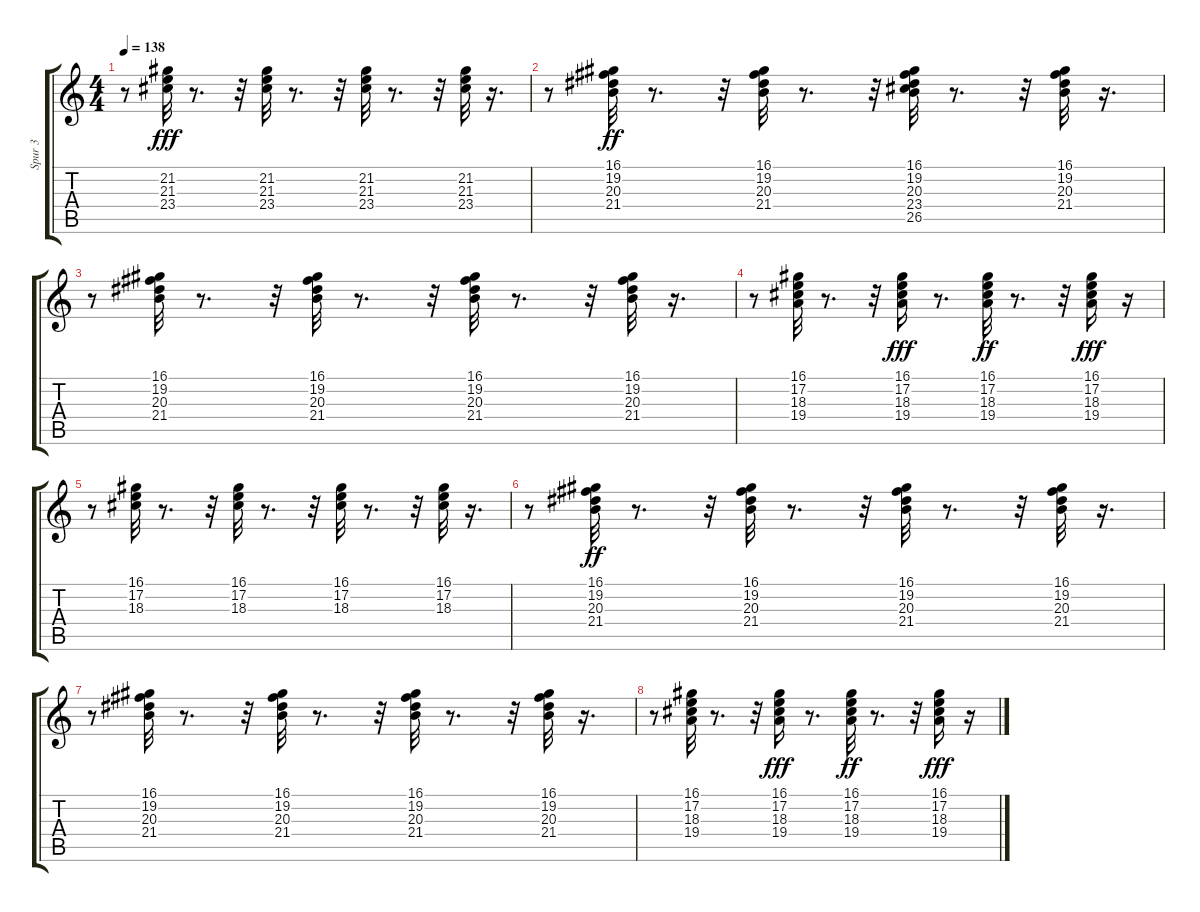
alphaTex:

\track ("Spur 3" "Spur 3") {instrument rockorgan}
\staff {score tabs}
\tuning (E4 B3 G3 D3 A2 E2) {hide}
\ts (4 4)
\tempo 138
\clef g2
\ks c
r.8{dy fff} (21.2 21.3 23.4).32 r.8{d} r.32 (21.2 21.3 23.4).32 r.8{d} r.32 (21.2 21.3 23.4).32 r.8{d} r.32 (21.2 21.3 23.4).32 r.16{d} |
r.8 (16.1 19.2 20.3 21.4).32{dy ff} r.8{d} r.32 (16.1 19.2 20.3 21.4).32 r.8{d} r.32 (16.1 19.2 20.3 23.4 26.5).32 r.8{d} r.32 (16.1 19.2 20.3 21.4).32 r.16{d} |
r.8 (16.1 19.2 20.3 21.4).32 r.8{d} r.32 (16.1 19.2 20.3 21.4).32 r.8{d} r.32 (16.1 19.2 20.3 21.4).32 r.8{d} r.32 (16.1 19.2 20.3 21.4).32 r.16{d} |
r.8 (16.1 17.2 18.3 19.4).32 r.8{d} r.32 (16.1 17.2 18.3 19.4).16{dy fff} r.8{d} (16.1 17.2 18.3 19.4).32{dy ff} r.8{d} r.32 (16.1 17.2 18.3 19.4).16{dy fff} r.16 |
r.8 (16.1 17.2 18.3).32 r.8{d} r.32 (16.1 17.2 18.3).32 r.8{d} r.32 (16.1 17.2 18.3).32 r.8{d} r.32 (16.1 17.2 18.3).32 r.16{d} |
r.8 (16.1 19.2 20.3 21.4).32{dy ff} r.8{d} r.32 (16.1 19.2 20.3 21.4).32 r.8{d} r.32 (16.1 19.2 20.3 21.4).32 r.8{d} r.32 (16.1 19.2 20.3 21.4).32 r.16{d} |
r.8 (16.1 19.2 20.3 21.4).32 r.8{d} r.32 (16.1 19.2 20.3 21.4).32 r.8{d} r.32 (16.1 19.2 20.3 21.4).32 r.8{d} r.32 (16.1 19.2 20.3 21.4).32 r.16{d} |
r.8 (16.1 17.2 18.3 19.4).32 r.8{d} r.32 (16.1 17.2 18.3 19.4).16{dy fff} r.8{d} (16.1 17.2 18.3 19.4).32{dy ff} r.8{d} r.32 (16.1 17.2 18.3 19.4).16{dy fff} r.16
